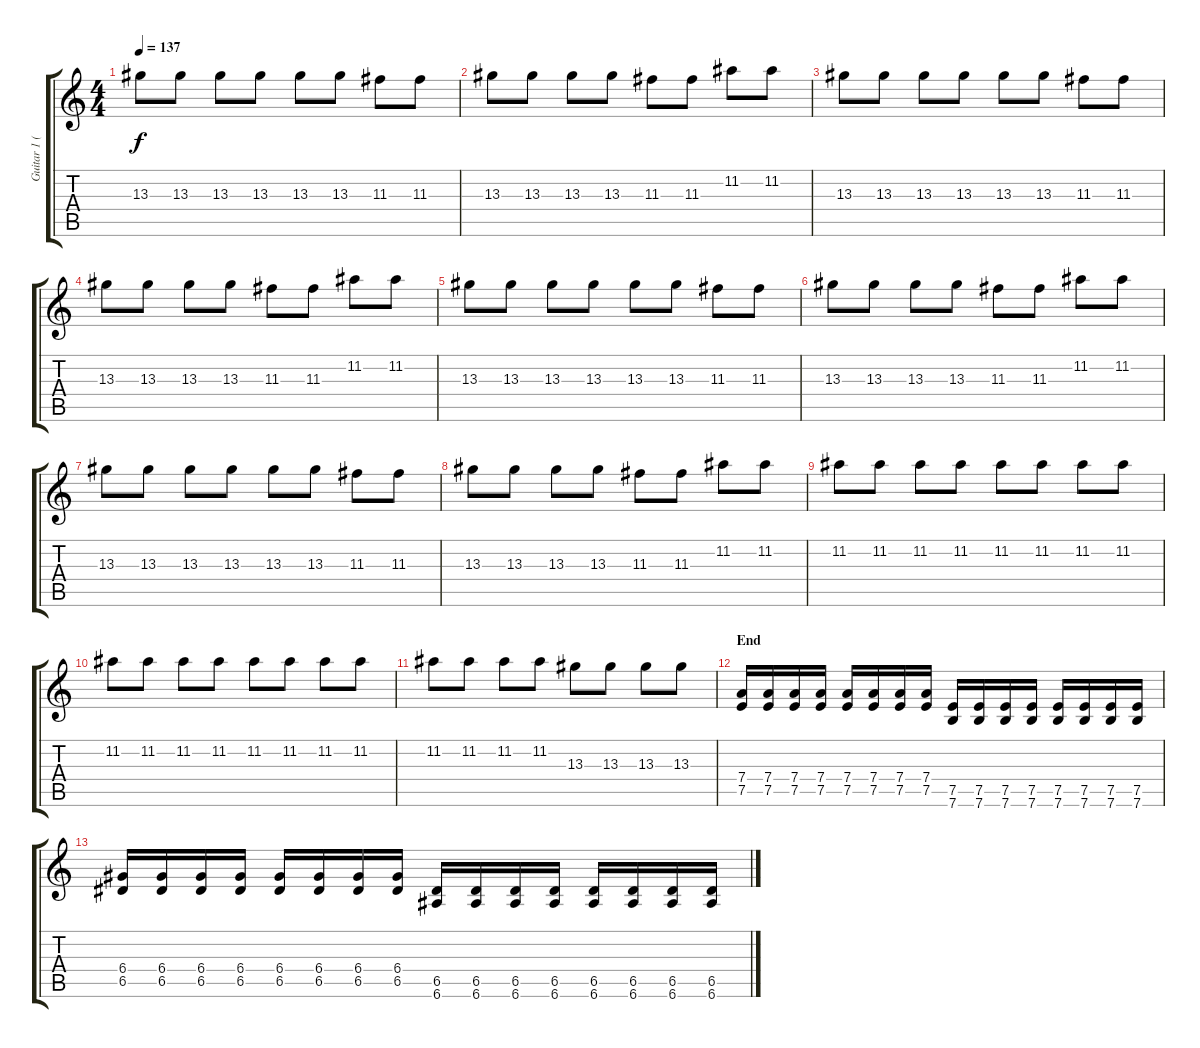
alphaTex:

\track ("Guitar 1 (Nick)" "Guitar 1 (") {instrument electricguitarjazz}
\staff {score tabs}
\tuning (E4 B3 G3 D3 A2 E2) {hide}
\ts (4 4)
\tempo 137
\clef g2
\ks c
13.3.8{dy f} 13.3.8 13.3.8 13.3.8 13.3.8 13.3.8 11.3.8 11.3.8 |
13.3.8 13.3.8 13.3.8 13.3.8 11.3.8 11.3.8 11.2.8 11.2.8 |
13.3.8 13.3.8 13.3.8 13.3.8 13.3.8 13.3.8 11.3.8 11.3.8 |
13.3.8 13.3.8 13.3.8 13.3.8 11.3.8 11.3.8 11.2.8 11.2.8 |
13.3.8 13.3.8 13.3.8 13.3.8 13.3.8 13.3.8 11.3.8 11.3.8 |
13.3.8 13.3.8 13.3.8 13.3.8 11.3.8 11.3.8 11.2.8 11.2.8 |
13.3.8 13.3.8 13.3.8 13.3.8 13.3.8 13.3.8 11.3.8 11.3.8 |
13.3.8 13.3.8 13.3.8 13.3.8 11.3.8 11.3.8 11.2.8 11.2.8 |
11.2.8 11.2.8 11.2.8 11.2.8 11.2.8 11.2.8 11.2.8 11.2.8 |
11.2.8 11.2.8 11.2.8 11.2.8 11.2.8 11.2.8 11.2.8 11.2.8 |
11.2.8 11.2.8 11.2.8 11.2.8 13.3.8 13.3.8 13.3.8 13.3.8 |
\section ("" "End")
(7.4 7.5).16{instrument distortionguitar} (7.4 7.5).16 (7.4 7.5).16 (7.4 7.5).16 (7.4 7.5).16 (7.4 7.5).16 (7.4 7.5).16 (7.4 7.5).16 (7.5 7.6).16 (7.5 7.6).16 (7.5 7.6).16 (7.5 7.6).16 (7.5 7.6).16 (7.5 7.6).16 (7.5 7.6).16 (7.5 7.6).16 |
(6.4 6.5).16 (6.4 6.5).16 (6.4 6.5).16 (6.4 6.5).16 (6.4 6.5).16 (6.4 6.5).16 (6.4 6.5).16 (6.4 6.5).16 (6.5 6.6).16 (6.5 6.6).16 (6.5 6.6).16 (6.5 6.6).16 (6.5 6.6).16 (6.5 6.6).16 (6.5 6.6).16 (6.5 6.6).16
